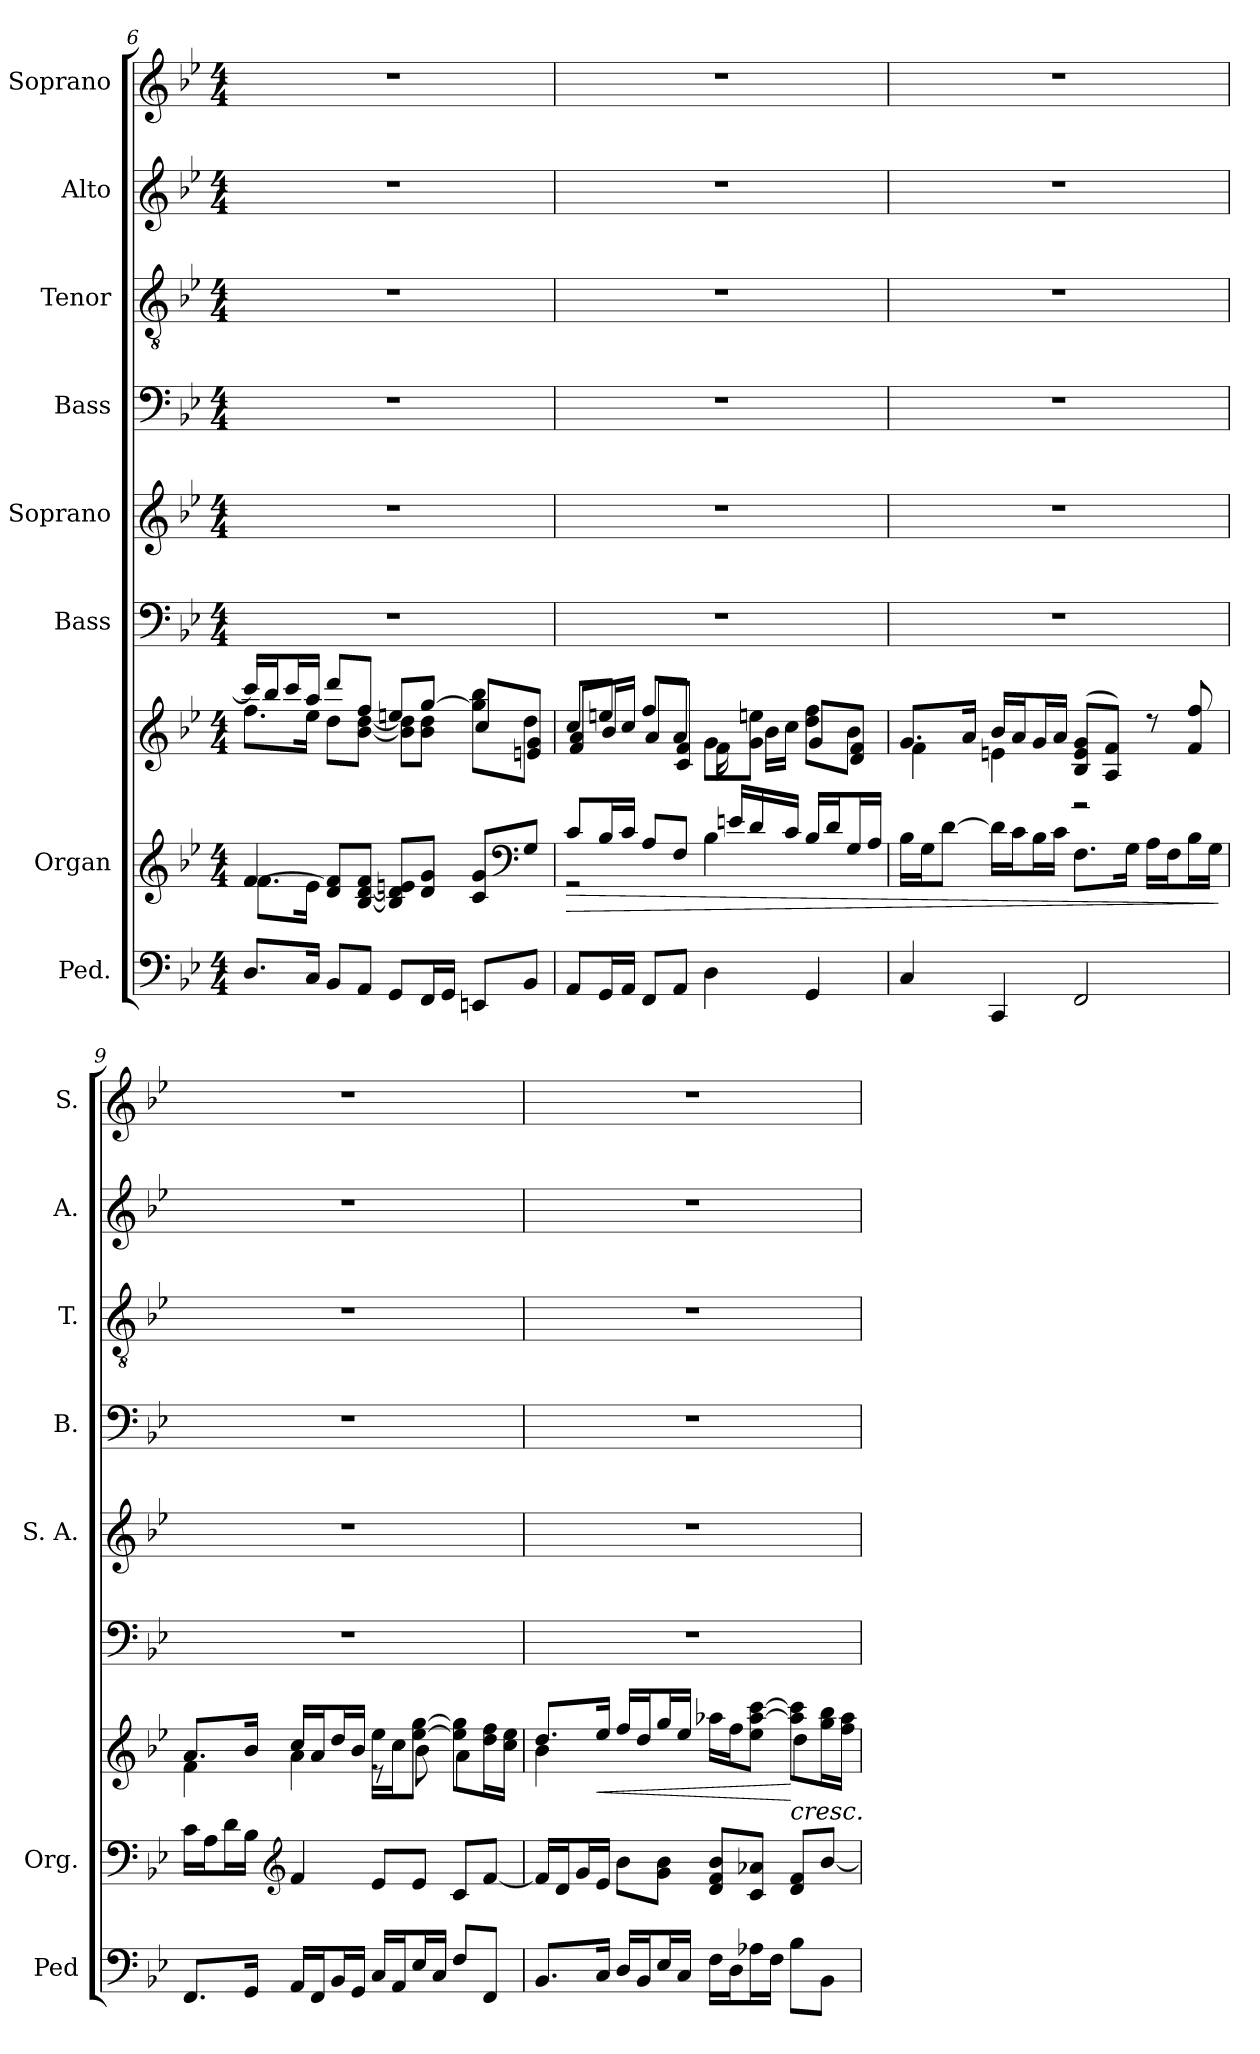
**kern	**kern	**kern	**dynam	**kern	**kern	**kern	**kern	**kern	**kern
*part8	*part7	*part7	*part7	*part6	*part5	*part4	*part3	*part2	*part1
*staff9	*staff8	*staff7	*staff7/8	*staff6	*staff5	*staff4	*staff3	*staff2	*staff1
*I"Ped.	*I"Organ	*	*	*I"Bass	*I"Soprano	*I"Bass	*I"Tenor	*I"Alto	*I"Soprano
*I'Ped	*I'Org.	*	*	*	*I'S. A.	*I'B.	*I'T.	*I'A.	*I'S.
*clefF4	*clefG2	*clefG2	*	*clefF4	*clefG2	*clefF4	*clefGv2	*clefG2	*clefG2
*	*	*	*	*	*	*	*ITrd7c12	*	*
*k[b-e-]	*k[b-e-]	*k[b-e-]	*	*k[b-e-]	*k[b-e-]	*k[b-e-]	*k[b-e-]	*k[b-e-]	*k[b-e-]
*B-:	*B-:	*B-:	*	*B-:	*B-:	*B-:	*B-:	*B-:	*B-:
*M4/4	*M4/4	*M4/4	*	*M4/4	*M4/4	*M4/4	*M4/4	*M4/4	*M4/4
=6	=6	=6	=6	=6	=6	=6	=6	=6	=6
*	*^	*^	*	*	*	*	*	*	*
8.Di/L	[4fi/	8.fi\L	16ccci/LL]	8.ffi\L	.	1r	1r	1r	1r	1r	1r
.	.	.	16bb-i/J	.	.	.	.	.	.	.	.
.	.	.	16ccci/L	.	.	.	.	.	.	.	.
16Ci/Jk	.	16e-i\Jk	16aai/JJ	16ee-i\Jk	.	.	.	.	.	.	.
8BB-i/L	8di/ 8fi]/L	2.ryy	8dddi/L	8ddi\L	.	.	.	.	.	.	.
8AAi/J	[8B-i/ [8di/ 8fi/J	.	8ffi/J	[8b-i\ [8ddi\J	.	.	.	.	.	.	.
8GGi/L	8B-i]/ 8di]/ 8eni/L	.	8eeni/L	8b-i]\ 8ddi]\L	.	.	.	.	.	.	.
16FFi/L	8di/ 8gi/J	.	[8ggi/J	8b-i\ 8ddi\J	.	.	.	.	.	.	.
16GGi/JJ	.	.	.	.	.	.	.	.	.	.	.
8EEni/L	8ci/ 8gi/L	.	8ggi]\ 8bb-i\L	8cci/L	.	.	.	.	.	.	.
*	*clefF4	*	*	*	*	*	*	*	*	*	*
8BB-i/J	8Gi/J	.	8ddi\J	8eni/ 8gi/J	.	.	.	.	.	.	.
=7	=7	=7	=7	=7	=7	=7	=7	=7	=7	=7	=7
!	!	!	!	!	!LO:HP:b=2	!	!	!	!	!	!
*	*	*	*	*^	*	*	*	*	*	*	*
8AAi/L	8ci/L	2r	8cci/L	8fi/ 8ai/L	2ryy	>	1r	1r	1r	1r	1r	1r
16GGi/L	16B-i/L	.	8eeni/J	16b-i/L	.	.	.	.	.	.	.	.
16AAi/JJ	16ci/JJ	.	.	16cci/JJ	.	.	.	.	.	.	.	.
8FFi/L	8Ai/L	.	8ffi/L	8ai/L	.	.	.	.	.	.	.	.
8AAi/J	8Fi/J	.	8ai/J	(8ci/ 8fi/J	.	.	.	.	.	.	.	.
4Di\	4B-i\	16ryy	8gi\L	8ryy)	16fi\	.	.	.	.	.	.	.
.	.	16eni/LL	.	.	4..ryy	.	.	.	.	.	.	.
.	.	16di/	8gi\ 8eeni\J	16b-i\LL	.	.	.	.	.	.	.	.
.	.	16ci/JJ	.	16cci\JJ	.	.	.	.	.	.	.	.
4GGi/	4ryy	16B-i/LL	8ddi\ 8ffi\L	8gi/L	.	.	.	.	.	.	.	.
.	.	16di/J	.	.	.	.	.	.	.	.	.	.
.	.	16Gi/L	8b-i\J	8di/ 8fi/J	.	.	.	.	.	.	.	.
.	.	16Ai/JJ	.	.	.	.	.	.	.	.	.	.
*	*v	*v	*	*	*	*	*	*	*	*	*	*
*	*	*	*v	*v	*	*	*	*	*	*	*
!!LO:LB:g=z
=8	=8	=8	=8	=8	=8	=8	=8	=8	=8	=8
4Ci/	16B-i\LL	8.gi/L	4fi\	.	1r	1r	1r	1r	1r	1r
.	16Gi\J	.	.	.	.	.	.	.	.	.
.	[8di\J	.	.	.	.	.	.	.	.	.
.	.	16ai/Jk	.	.	.	.	.	.	.	.
4CCi/	16di\LL]	16b-i/LL	4eni\	.	.	.	.	.	.	.
.	16ci\J	16ai/J	.	.	.	.	.	.	.	.
.	16B-i\L	16gi/L	.	.	.	.	.	.	.	.
.	16ci\JJ	16ai/JJ	.	.	.	.	.	.	.	.
2FFi/	8.Fi\L	(8B-i/ 8ei/ 8gi/L	2r	.	.	.	.	.	.	.
.	.	8Ai/ 8fi/J)	.	.	.	.	.	.	.	.
.	16Gi\Jk	.	.	.	.	.	.	.	.	.
.	16Ai\LL	8r	.	.	.	.	.	.	.	.
.	16Fi\J	.	.	.	.	.	.	.	.	.
.	16B-i\L	8fi/ 8ffi	.	.	.	.	.	.	.	.
.	16Gi\JJ	.	.	.	.	.	.	.	.	.
*	*	*v	*v	*	*	*	*	*	*	*
.	.	.	]	.	.	.	.	.	.
=9	=9	=9	=9	=9	=9	=9	=9	=9	=9
*	*	*^	*	*	*	*	*	*	*
8.FFi/L	16ci\LL	8.ai/L	4fi\	.	1r	1r	1r	1r	1r	1r
.	16Ai\J	.	.	.	.	.	.	.	.	.
.	16di\L	.	.	.	.	.	.	.	.	.
16GGi/Jk	16B-i\JJ	16b-i/Jk	.	.	.	.	.	.	.	.
*	*clefG2	*	*	*	*	*	*	*	*	*
16AAi/LL	4fi/	16cci/LL	4ai\	.	.	.	.	.	.	.
16FFi/J	.	16ai/J	.	.	.	.	.	.	.	.
16BB-i/L	.	16ddi/L	.	.	.	.	.	.	.	.
16GGi/JJ	.	16b-i/JJ	.	.	.	.	.	.	.	.
16Ci/LL	8e-i/L	16ee-i\LL	8r	.	.	.	.	.	.	.
16AAi/J	.	16cci\J	.	.	.	.	.	.	.	.
16E-i/L	8e-i/J	[8ee-i\ [8ggi\J	8b-i\	.	.	.	.	.	.	.
16Ci/JJ	.	.	.	.	.	.	.	.	.	.
8Fi/L	8ci/L	8ee-i]\ 8ggi]\L	4ai\	.	.	.	.	.	.	.
8FFi/J	[8fi/J	16ddi\ 16ffi\L	.	.	.	.	.	.	.	.
.	.	16cci\ 16ee-i\JJ	.	.	.	.	.	.	.	.
=10	=10	=10	=10	=10	=10	=10	=10	=10	=10	=10
8.BB-i/L	16fi/LL]	8.ddi/L	4b-i\	.	1r	1r	1r	1r	1r	1r
.	16di/J	.	.	[	.	.	.	.	.	.
.	16gi/L	.	.	.	.	.	.	.	.	.
!	!	!	!	!LO:HP:b	!	!	!	!	!	!
16Ci/Jk	16e-i/JJ	16ee-i/Jk	.	<	.	.	.	.	.	.
16Di/LL	8b-i\L	16ffi/LL	2ryy	.	.	.	.	.	.	.
16BB-i/J	.	16ddi/J	.	.	.	.	.	.	.	.
16E-i/L	8gi\ 8b-i\J	16ggi/L	.	.	.	.	.	.	.	.
16Ci/JJ	.	16ee-i/JJ	.	.	.	.	.	.	.	.
16Fi\LL	8di/ 8fi/ 8b-i/L	16aa-Xi\LL	.	.	.	.	.	.	.	.
16Di\J	.	16ffi\J	.	.	.	.	.	.	.	.
16A-Xi\L	8ci/ 8a-Xi/J	8ee-i\ [8aa-i\ [8ccci\J	.	.	.	.	.	.	.	.
16Fi\JJ	.	.	.	.	.	.	.	.	.	.
!	!	!	!	!LO:HP:n=1:b	!	!	!	!	!	!
8B-i\L	8di/ 8fi/L	8aa-i]\ 8ccci]\L	4ddi\	[ <	.	.	.	.	.	.
8BB-i\J	[8b-i/J	16ggi\ 16bb-i\L	.	.	.	.	.	.	.	.
.	.	16ffi\ 16aa-i\JJ	.	.	.	.	.	.	.	.
*	*	*v	*v	*	*	*	*	*	*	*
=	=	=	=	=	=	=	=	=	=
*-	*-	*-	*-	*-	*-	*-	*-	*-	*-
